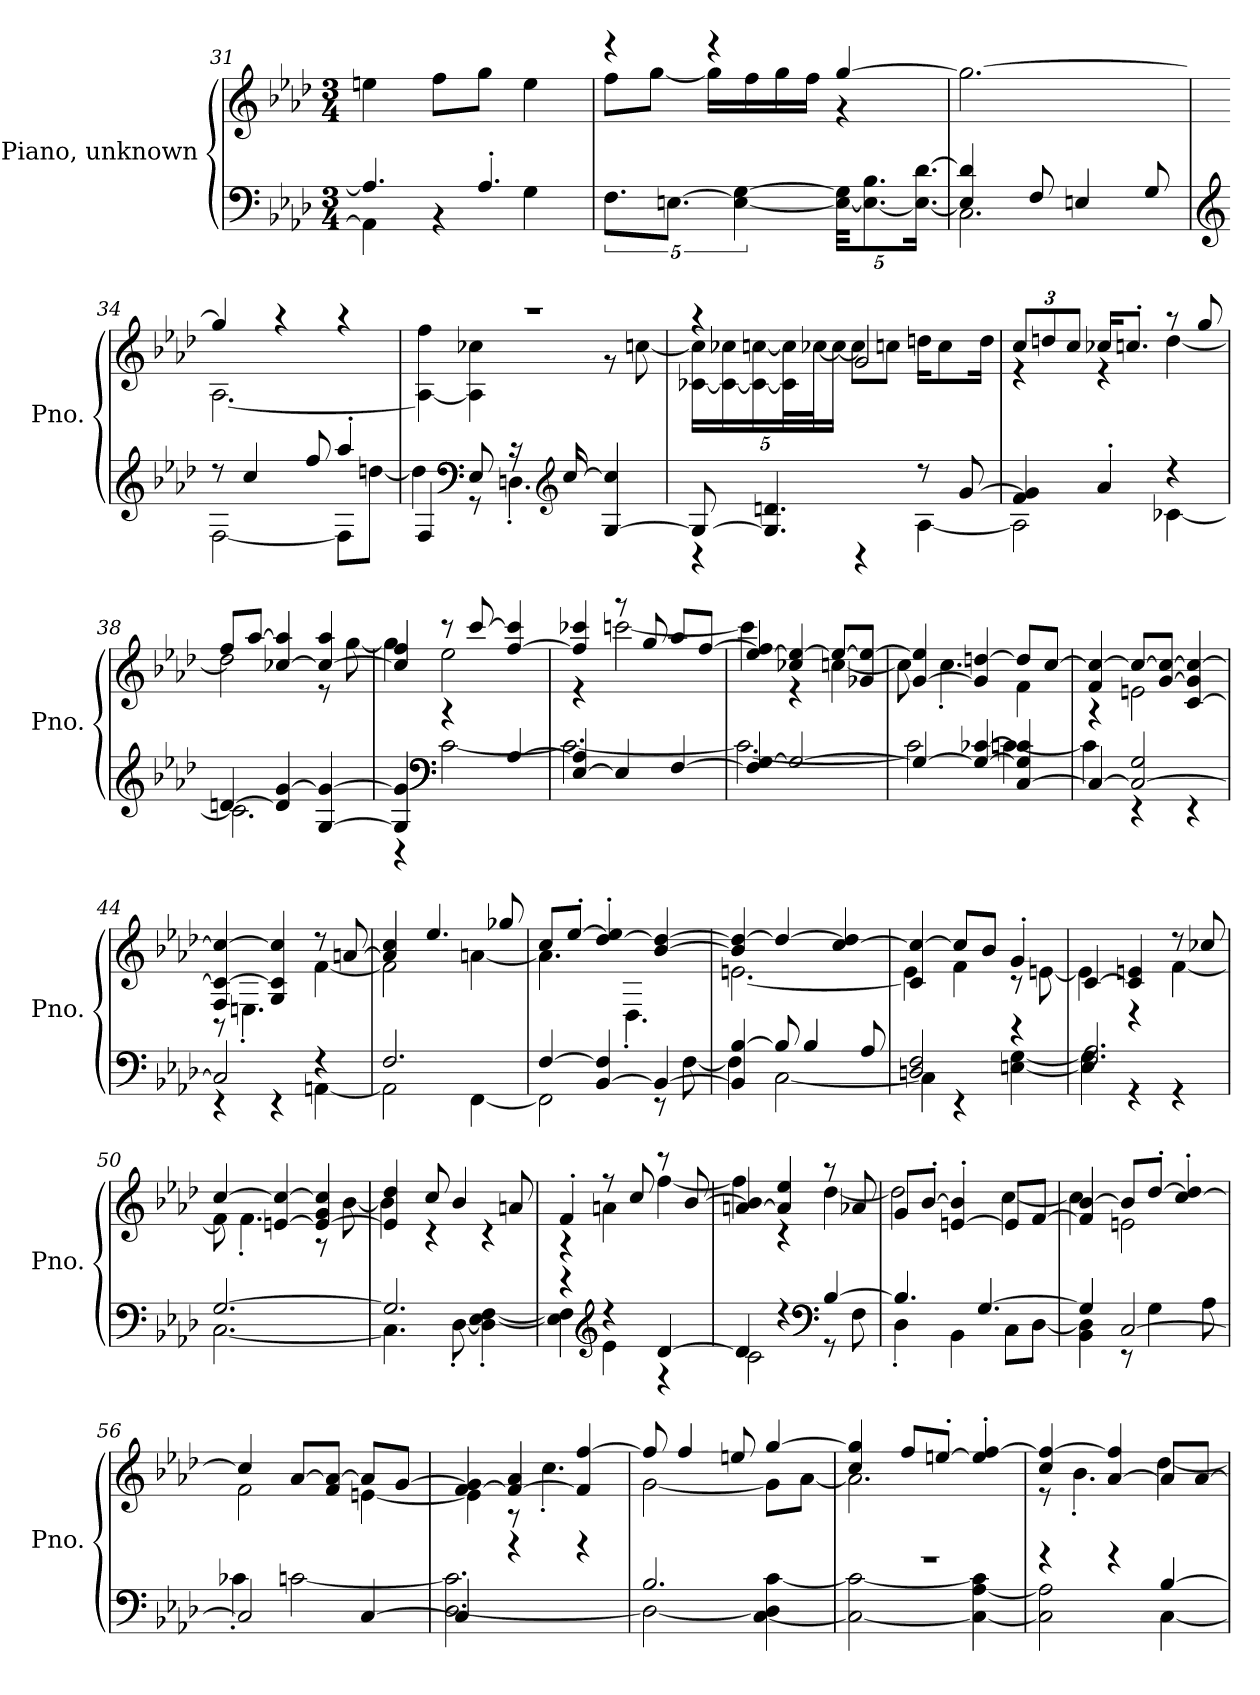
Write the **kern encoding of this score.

**kern	**kern
*part1	*part1
*staff2	*staff1
*I"Piano, unknown	*
*I'Pno.	*
*clefF4	*clefG2
*k[b-e-a-d-]	*k[b-e-a-d-]
*M3/4	*M3/4
=31	=31
*^	*
4.A-/]	4AA-\]	4een\
.	4r	8ff\L
4.A-'/	.	8gg\J
.	4G\	4ee\
*v	*v	*
!!LO:LB:g=z
=32	=32
*	*^
10.F\L	4r	8ff\L
.	.	[8gg\J
[10.En\J	.	.
.	4r	16gg\LL]
5E\_ [5G\	.	.
.	.	16ff\
.	.	16gg\
.	.	16ff\JJ
40E\_ 40G\]KKL	[4gg/	4r
10.E\_ 10.B-\	.	.
20.E\_ [20.d-\Jk	.	.
*	*v	*v
=33	=33
*^	*
4E/] 4d-/]	2.C\	2.gg\_
8F/	.	.
4En/	.	.
8G/	.	.
=34	=34	=34
*clefG2	*	*
*	*	*^
8r	[2F\	4gg/]	[2.A-\
4cc/	.	.	.
.	.	4r	.
8ff/	.	.	.
4aa-'/	8F\L]	4r	.
.	[8ddn\J	.	.
=35	=35	=35	=35
4F/	4dd\]	2.r	4A-\_ 4ff\
*clefF4	*	*	*
8E-/	8r	.	4A-\] 4cc-X\
16r	4.Dn'\	.	.
*clefG2	*	*	*
[16cc/	.	.	.
[4G/ 4cc/]	.	.	8r
.	.	.	[8ccn\
!!LO:LB:g=z	!!
=36	=36	=36	=36
*	*	*	*Xbrackettup
8G/_	4r	4r	[20c-X\ 20cc\]LL
.	.	.	20c-\_ 20cc-X\
.	.	.	20c-\_ [20ccn\
4.G/] 4.dn/	.	.	.
.	.	.	40c-\] 40cc\]L
.	.	.	[40cc-X\J
.	.	.	20cc-\JJ_
.	4r	2g/	8cc-\L]
.	.	.	8ccn\J
8r	[4A-\	.	16ddn\KL
.	.	.	8cc\
[8g/	.	.	.
.	.	.	16dd\Jk
=37	=37	=37	=37
4f/ 4g/]	2A-\]	12cc/L	4r
.	.	12ddn/	.
.	.	12cc/J	.
4a-'/	.	16cc-X/KL	4r
.	.	8.ccn'/J	.
4r	[4c-X\	8r	[4dd\
.	.	8gg/	.
=38	=38	=38	=38
[4dn/	2.c-\]	8ff/L	2dd\]
.	.	[8aa-/J	.
4d/] [4g/	.	[4cc-X/ 4aa-/]	.
[4G/ 4g/_	.	4cc-/_ 4aa-/	8r
.	.	.	[8gg\
!!LO:LB:g=z	!!
=39	=39	=39	=39
4G/] 4g/]	4r	4cc-/] 4ff/	4gg\]
*clefF4	*	*	*
4r	[2c\	8r	2ee-\
.	.	[8ccc/	.
[4A-/	.	[4ff/ 4ccc/]	.
=40	=40	=40	=40
[4E-/ 4A-/]	2.c\_	4ff/] 4ccc-X/	4r
4E-/]	.	8r	[2cccn\
.	.	8gg/	.
[4F/	.	8aa-/L	.
.	.	[8ff/J	.
=41	=41	=41	=41
4F/] [4G/	2.c\_	[4ee-/ 4ff/]	4ccc\]
2G/_	.	4cc-X/ 4ee-/_	4r
.	.	8ee-/L_	[4ccn\
.	.	8g-X/ 8ee-/_J	.
=42	=42	=42	=42
4G/_	2c\]	[4g/ 4ee-/]	8cc\]
.	.	.	4.cc'\
4G/_ [4c-X/	.	4g/] [4ddn/	.
[4C/ 4G/] 4c-/]	[4cn\	8dd/L]	4f\
.	.	[8cc/J	.
=43	=43	=43	=43
4C/_	4c\]	4f/ 4cc/_	4r
2C/_ 2G/	4r	8cc/L_	2en\
.	.	[8g/ 8cc/_J	.
.	4r	[4c/ 4g/] 4cc/_	.
!!LO:LB:g=z	!!
=44	=44	=44	=44
2C/]	4r	4F/ 4c/_ 4cc/_	8r
.	.	.	4.En'\
.	4r	4G/ 4c/] 4cc/]	.
4r	[4AAn\	8r	[4f\
.	.	[8an/	.
=45	=45	=45	=45
2.F/	2AA\]	4a/] 4cc/	2f\]
.	.	4.ee-/	.
.	[4FF\	.	[4an\
.	.	8gg-X/	.
=46	=46	=46	=46
[4F/	2FF\]	8cc/L	4.a\]
.	.	[8ee-'/J	.
[4BB-/ 4F/]	.	[4dd-/' 4ee-/]'	.
.	.	.	4.D-'\
4BB-/_	8r	[4b-/ 4dd-/_	.
.	[8F\	.	.
=47	=47	=47	=47
4BB-/] [4B-/	4F\]	4b-/] 4dd-/_	[2.en\
8B-/]	[2C\	4dd-/_	.
4B-/	.	.	.
.	.	[4cc/ 4dd-/]	.
8A-/	.	.	.
=48	=48	=48	=48
2Dn/ 2F/	4C\]	4c/ 4cc/_	4e\]
.	4r	8cc/L]	4f\
.	.	8b-/J	.
4r	[4En\ [4G\	4g'/	8r
.	.	.	[8en\
!!LO:LB:g=z	!!
=49	=49	=49	=49
2.F/ 2.A-/	4E\] 4G\]	[4c/	4e\]
.	4r	4c/] 4en/	4r
.	4r	8r	[4f\
.	.	8cc-X/	.
=50	=50	=50	=50
[2.G/	[2.C\	[4cc/	8f\]
.	.	.	4.f'\
.	.	[4en/ 4cc/_	.
.	.	4e/_ 4g/ 4cc/]	8r
.	.	.	[8b-\
=51	=51	=51	=51
2.G/]	4.C\]	4e/] 4dd-/	4b-\]
.	.	8cc/	4r
.	[8D-'\	4b-/	.
.	4D-\]' [4E-\' [4F\'	.	4r
.	.	8an/	.
=52	=52	=52	=52
4r	4E-\] 4F\]	4f'/	4r
*clefG2	*	*	*
4r	4e-\	8r	4an\
.	.	8cc/	.
[4d-/	4r	8r	[4ff\
.	.	[8b-/	.
=53	=53	=53	=53
4d-/]	2c\	[4an/ 4b-/]	4ff\]
4r	.	4a/] 4ee-/	4r
*clefF4	*	*	*
[4B-/	8r	8r	[4dd-\
.	8F\	8a-X/	.
!!LO:PB:g=z	!!
=54	=54	=54	=54
4.B-/]	4D-'\	8g/L	2dd-\]
.	.	[8b-'/J	.
.	4BB-\	[4en/' 4b-/]'	.
[4.G/	.	.	.
.	8C\L	8e/L]	[4cc\
.	[8D-\J	[8f/J	.
=55	=55	=55	=55
4G/]	4BB-\ 4D-\]	4f/] [4b-/	4cc\]
[2C/	8r	8b-/L]	2en\
.	4G\	[8dd-'/J	.
.	.	[4cc/' 4dd-/]'	.
.	8A-\	.	.
=56	=56	=56	=56
2C/]	4c-X'\	4cc/]	2f\
.	[2cn\	[8a-/L	.
.	.	8f/ 8a-/_J	.
[4C/	.	8a-/L]	[4en\
.	.	[8g/J	.
=57	=57	=57	=57
4C/]	[2.D-\ 2.c\]	[4f/ 4g/]	4e\]
4r	.	4f/_ 4a-/	8r
.	.	.	4.cc'\
4r	.	4f/] [4ff/	.
=58	=58	=58	=58
2.B-/	2D-\_	8ff/]	[2g\
.	.	4ff/	.
.	.	8een/	.
.	[4C\ 4D-\] [4c\	[4gg/	8g\L]
.	.	.	[8a-\J
!!LO:LB:g=z	!!
=59	=59	=59	=59
2.r	2C\_ 2c\_	4cc/ 4gg/]	2.a-\]
.	.	8ff/L	.
.	.	[8een'/J	.
.	4C\_ [4A-\ 4c\]	4ee/]' [4ff/'	.
=60	=60	=60	=60
4r	2C\] 2A-\]	4cc/ 4ff/_	8r
.	.	.	4.b-'\
4r	.	[4a-/ 4ff/]	.
[4B-/	[4C\	8a-/L]	[4dd-\
.	.	[8a-/J	.
*v	*v	*	*
*	*v	*v
=	=
*-	*-
